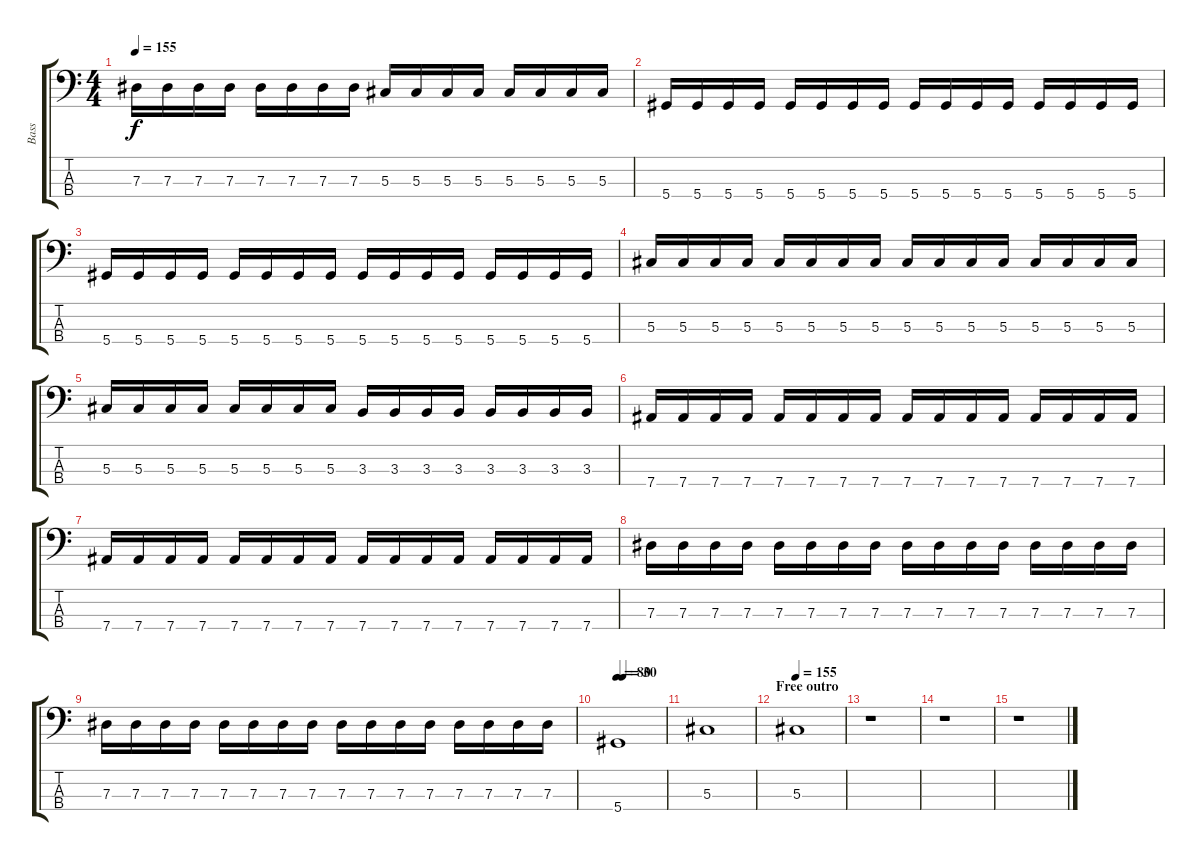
\track ("Bass" "Bass") {instrument electricbassfinger}
\staff {score tabs}
\tuning (Gb2 Db2 Ab1 Eb1) {hide}
\ts (4 4)
\tempo 155
\clef f4
\ks c
7.3.16{dy f} 7.3.16 7.3.16 7.3.16 7.3.16 7.3.16 7.3.16 7.3.16 5.3.16 5.3.16 5.3.16 5.3.16 5.3.16 5.3.16 5.3.16 5.3.16 |
5.4.16 5.4.16 5.4.16 5.4.16 5.4.16 5.4.16 5.4.16 5.4.16 5.4.16 5.4.16 5.4.16 5.4.16 5.4.16 5.4.16 5.4.16 5.4.16 |
5.4.16 5.4.16 5.4.16 5.4.16 5.4.16 5.4.16 5.4.16 5.4.16 5.4.16 5.4.16 5.4.16 5.4.16 5.4.16 5.4.16 5.4.16 5.4.16 |
5.3.16 5.3.16 5.3.16 5.3.16 5.3.16 5.3.16 5.3.16 5.3.16 5.3.16 5.3.16 5.3.16 5.3.16 5.3.16 5.3.16 5.3.16 5.3.16 |
5.3.16 5.3.16 5.3.16 5.3.16 5.3.16 5.3.16 5.3.16 5.3.16 3.3.16 3.3.16 3.3.16 3.3.16 3.3.16 3.3.16 3.3.16 3.3.16 |
7.4.16 7.4.16 7.4.16 7.4.16 7.4.16 7.4.16 7.4.16 7.4.16 7.4.16 7.4.16 7.4.16 7.4.16 7.4.16 7.4.16 7.4.16 7.4.16 |
7.4.16 7.4.16 7.4.16 7.4.16 7.4.16 7.4.16 7.4.16 7.4.16 7.4.16 7.4.16 7.4.16 7.4.16 7.4.16 7.4.16 7.4.16 7.4.16 |
7.3.16 7.3.16 7.3.16 7.3.16 7.3.16 7.3.16 7.3.16 7.3.16 7.3.16 7.3.16 7.3.16 7.3.16 7.3.16 7.3.16 7.3.16 7.3.16 |
7.3.16 7.3.16 7.3.16 7.3.16 7.3.16 7.3.16 7.3.16 7.3.16 7.3.16 7.3.16 7.3.16 7.3.16 7.3.16 7.3.16 7.3.16 7.3.16 |
\tempo 80
\tempo (30 0.125)
5.4.1 |
5.3.1 |
\section ("" "Free outro")
\tempo 155
5.3.1 |
r.1 |
r.1 |
r.1
